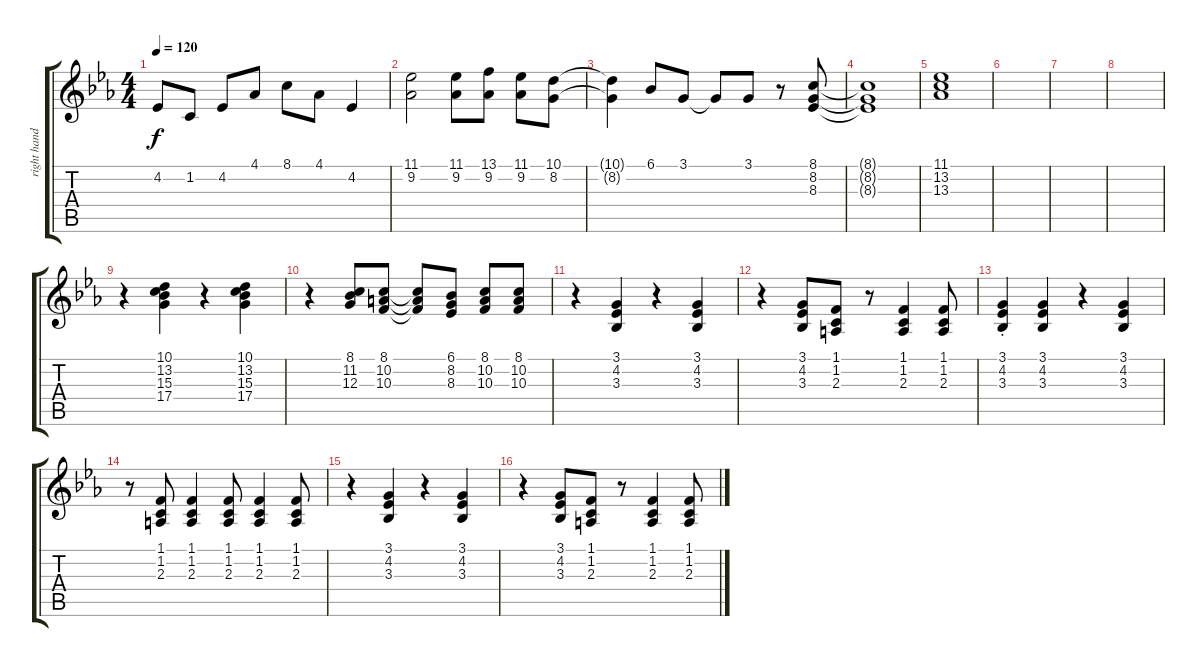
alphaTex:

\track ("right hand piano 2" "right hand") {instrument brightacousticpiano}
\staff {score tabs}
\tuning (E4 B3 G3 D3 A2 E2) {hide}
\ts (4 4)
\tempo 120
\clef g2
\ks eb
4.2.8{dy f} 1.2.8 4.2.8 4.1.8 8.1.8 4.1.8 4.2.4 |
(11.1 9.2).2 (11.1 9.2).8 (13.1 9.2).8 (11.1 9.2).8 (10.1 8.2).8 |
(10.1{t} 8.2{t}).4 6.1.8 3.1.8 3.1{t}.8 3.1.8 r.8 (8.1 8.2 8.3).8 |
(8.1{t} 8.2{t} 8.3{t}).1 |
(11.1 13.2 13.3).1 |
|
|
|
r.4 (10.1 13.2 15.3 17.4).4 r.4 (10.1 13.2 15.3 17.4).4 |
r.4 (8.1 11.2 12.3).8 (8.1 10.2 10.3).8 (8.1{t} 10.2{t} 10.3{t}).8 (6.1 8.2 8.3).8 (8.1 10.2 10.3).8 (8.1 10.2 10.3).8 |
r.4 (3.1 4.2 3.3).4 r.4 (3.1 4.2 3.3).4 |
r.4 (3.1 4.2 3.3).8 (1.1 1.2 2.3).8 r.8 (1.1 1.2 2.3).4 (1.1 1.2 2.3).8 |
(3.1{st} 4.2{st} 3.3{st}).4 (3.1 4.2 3.3).4 r.4 (3.1 4.2 3.3).4 |
r.8 (1.1 1.2 2.3).8 (1.1 1.2 2.3).4 (1.1 1.2 2.3).8 (1.1 1.2 2.3).4 (1.1 1.2 2.3).8 |
r.4 (3.1 4.2 3.3).4 r.4 (3.1 4.2 3.3).4 |
r.4 (3.1 4.2 3.3).8 (1.1 1.2 2.3).8 r.8 (1.1 1.2 2.3).4 (1.1 1.2 2.3).8
